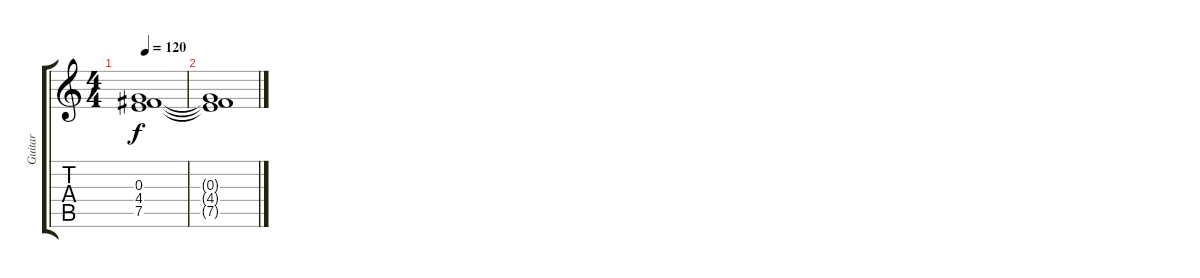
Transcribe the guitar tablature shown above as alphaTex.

\track ("Guitar" "Guitar") {instrument electricguitarclean}
\staff {score tabs}
\tuning (E4 B3 G3 D3 A2 E2) {hide}
\ts (4 4)
\tempo 120
\clef g2
\ks c
(0.3 4.4 7.5).1{dy f} |
(0.3{t} 4.4{t} 7.5{t}).1
